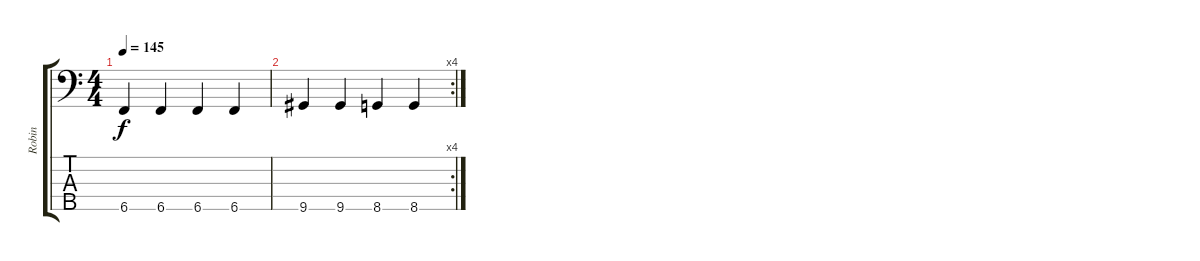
\track ("Robin" "Robin") {instrument electricbasspick}
\staff {score tabs}
\tuning (G2 D2 A1 E1 B0) {hide}
\ts (4 4)
\tempo 145
\clef f4
\ks c
6.5.4{dy f} 6.5.4 6.5.4 6.5.4 |
\rc 4
9.5.4 9.5.4 8.5.4 8.5.4
